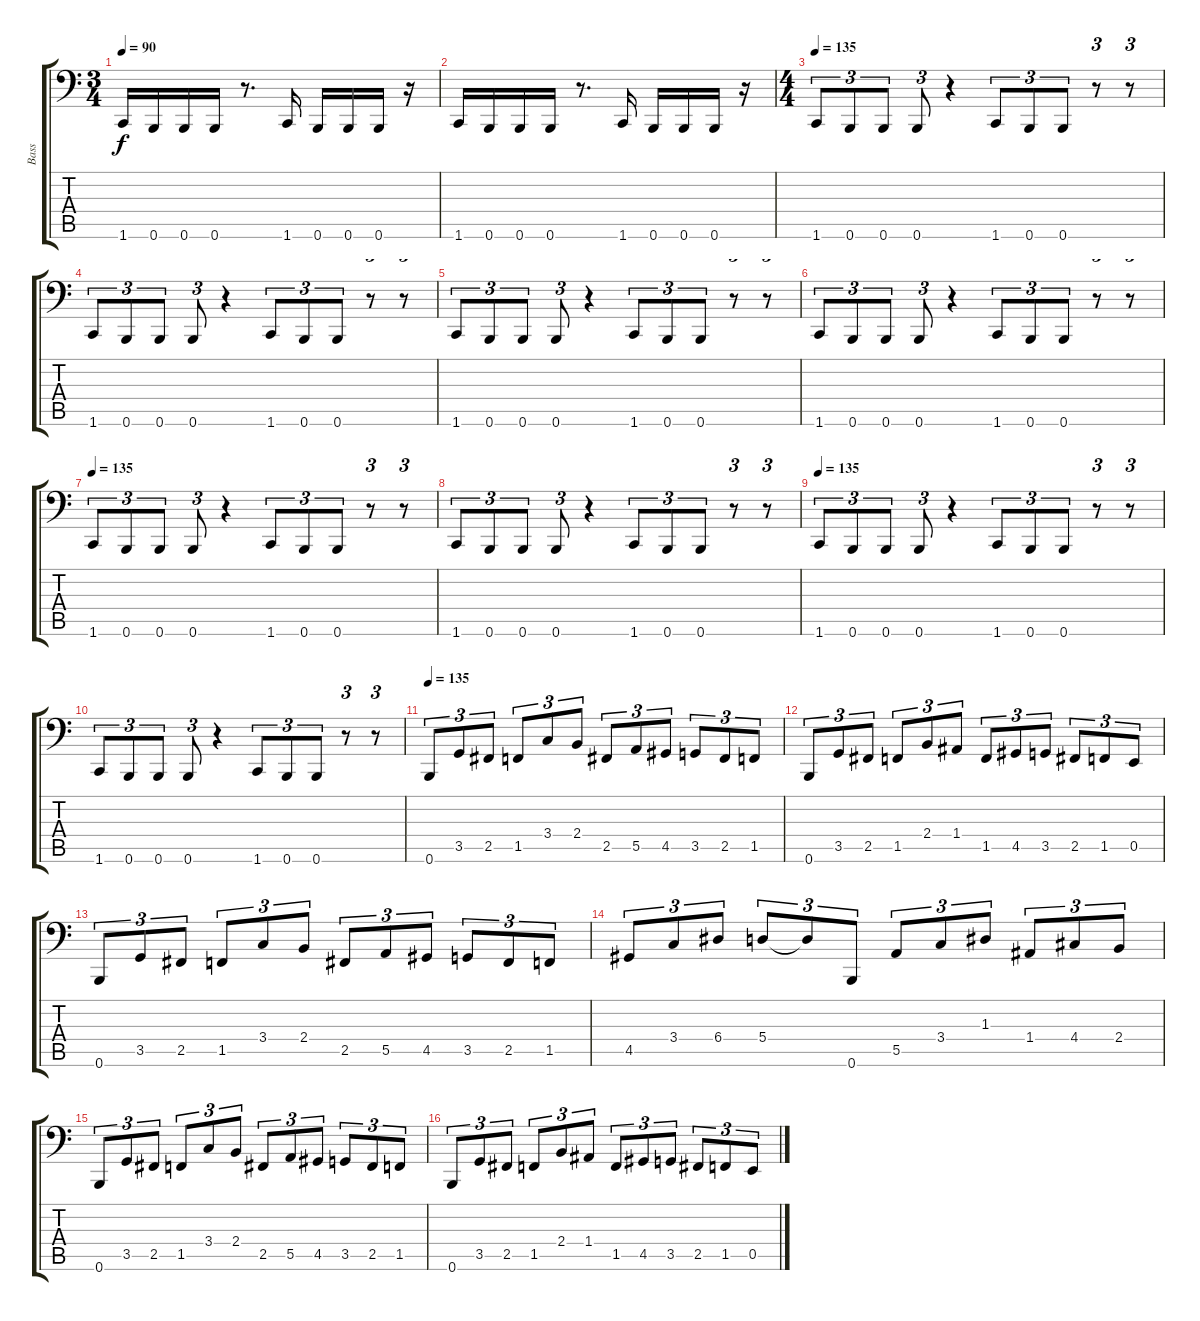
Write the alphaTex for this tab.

\track ("Bass" "Bass") {instrument electricbassfinger}
\staff {score tabs}
\tuning (C3 G2 D2 A1 E1 B0) {hide}
\ts (3 4)
\tempo 90
\clef f4
\ks c
1.6.16{dy f} 0.6.16 0.6.16 0.6.16 r.8{d} 1.6.16 0.6.16 0.6.16 0.6.16 r.16 |
1.6.16 0.6.16 0.6.16 0.6.16 r.8{d} 1.6.16 0.6.16 0.6.16 0.6.16 r.16 |
\ts (4 4)
\tempo 135
1.6.8{tu (3 2)} 0.6.8{tu (3 2)} 0.6.8{tu (3 2)} 0.6.8{tu (3 2)} r.4 1.6.8{tu (3 2)} 0.6.8{tu (3 2)} 0.6.8{tu (3 2)} r.8{tu (3 2)} r.8{tu (3 2)} |
1.6.8{tu (3 2)} 0.6.8{tu (3 2)} 0.6.8{tu (3 2)} 0.6.8{tu (3 2)} r.4 1.6.8{tu (3 2)} 0.6.8{tu (3 2)} 0.6.8{tu (3 2)} r.8{tu (3 2)} r.8{tu (3 2)} |
1.6.8{tu (3 2)} 0.6.8{tu (3 2)} 0.6.8{tu (3 2)} 0.6.8{tu (3 2)} r.4 1.6.8{tu (3 2)} 0.6.8{tu (3 2)} 0.6.8{tu (3 2)} r.8{tu (3 2)} r.8{tu (3 2)} |
1.6.8{tu (3 2)} 0.6.8{tu (3 2)} 0.6.8{tu (3 2)} 0.6.8{tu (3 2)} r.4 1.6.8{tu (3 2)} 0.6.8{tu (3 2)} 0.6.8{tu (3 2)} r.8{tu (3 2)} r.8{tu (3 2)} |
\tempo 135
1.6.8{tu (3 2)} 0.6.8{tu (3 2)} 0.6.8{tu (3 2)} 0.6.8{tu (3 2)} r.4 1.6.8{tu (3 2)} 0.6.8{tu (3 2)} 0.6.8{tu (3 2)} r.8{tu (3 2)} r.8{tu (3 2)} |
1.6.8{tu (3 2)} 0.6.8{tu (3 2)} 0.6.8{tu (3 2)} 0.6.8{tu (3 2)} r.4 1.6.8{tu (3 2)} 0.6.8{tu (3 2)} 0.6.8{tu (3 2)} r.8{tu (3 2)} r.8{tu (3 2)} |
\tempo 135
1.6.8{tu (3 2)} 0.6.8{tu (3 2)} 0.6.8{tu (3 2)} 0.6.8{tu (3 2)} r.4 1.6.8{tu (3 2)} 0.6.8{tu (3 2)} 0.6.8{tu (3 2)} r.8{tu (3 2)} r.8{tu (3 2)} |
1.6.8{tu (3 2)} 0.6.8{tu (3 2)} 0.6.8{tu (3 2)} 0.6.8{tu (3 2)} r.4 1.6.8{tu (3 2)} 0.6.8{tu (3 2)} 0.6.8{tu (3 2)} r.8{tu (3 2)} r.8{tu (3 2)} |
\tempo 135
0.6.8{tu (3 2)} 3.5.8{tu (3 2)} 2.5.8{tu (3 2)} 1.5.8{tu (3 2)} 3.4.8{tu (3 2)} 2.4.8{tu (3 2)} 2.5.8{tu (3 2)} 5.5.8{tu (3 2)} 4.5.8{tu (3 2)} 3.5.8{tu (3 2)} 2.5.8{tu (3 2)} 1.5.8{tu (3 2)} |
0.6.8{tu (3 2)} 3.5.8{tu (3 2)} 2.5.8{tu (3 2)} 1.5.8{tu (3 2)} 2.4.8{tu (3 2)} 1.4.8{tu (3 2)} 1.5.8{tu (3 2)} 4.5.8{tu (3 2)} 3.5.8{tu (3 2)} 2.5.8{tu (3 2)} 1.5.8{tu (3 2)} 0.5.8{tu (3 2)} |
0.6.8{tu (3 2)} 3.5.8{tu (3 2)} 2.5.8{tu (3 2)} 1.5.8{tu (3 2)} 3.4.8{tu (3 2)} 2.4.8{tu (3 2)} 2.5.8{tu (3 2)} 5.5.8{tu (3 2)} 4.5.8{tu (3 2)} 3.5.8{tu (3 2)} 2.5.8{tu (3 2)} 1.5.8{tu (3 2)} |
4.5.8{tu (3 2)} 3.4.8{tu (3 2)} 6.4.8{tu (3 2)} 5.4.8{tu (3 2)} 5.4{t}.8{tu (3 2)} 0.6.8{tu (3 2)} 5.5.8{tu (3 2)} 3.4.8{tu (3 2)} 1.3.8{tu (3 2)} 1.4.8{tu (3 2)} 4.4.8{tu (3 2)} 2.4.8{tu (3 2)} |
0.6.8{tu (3 2)} 3.5.8{tu (3 2)} 2.5.8{tu (3 2)} 1.5.8{tu (3 2)} 3.4.8{tu (3 2)} 2.4.8{tu (3 2)} 2.5.8{tu (3 2)} 5.5.8{tu (3 2)} 4.5.8{tu (3 2)} 3.5.8{tu (3 2)} 2.5.8{tu (3 2)} 1.5.8{tu (3 2)} |
0.6.8{tu (3 2)} 3.5.8{tu (3 2)} 2.5.8{tu (3 2)} 1.5.8{tu (3 2)} 2.4.8{tu (3 2)} 1.4.8{tu (3 2)} 1.5.8{tu (3 2)} 4.5.8{tu (3 2)} 3.5.8{tu (3 2)} 2.5.8{tu (3 2)} 1.5.8{tu (3 2)} 0.5.8{tu (3 2)}
